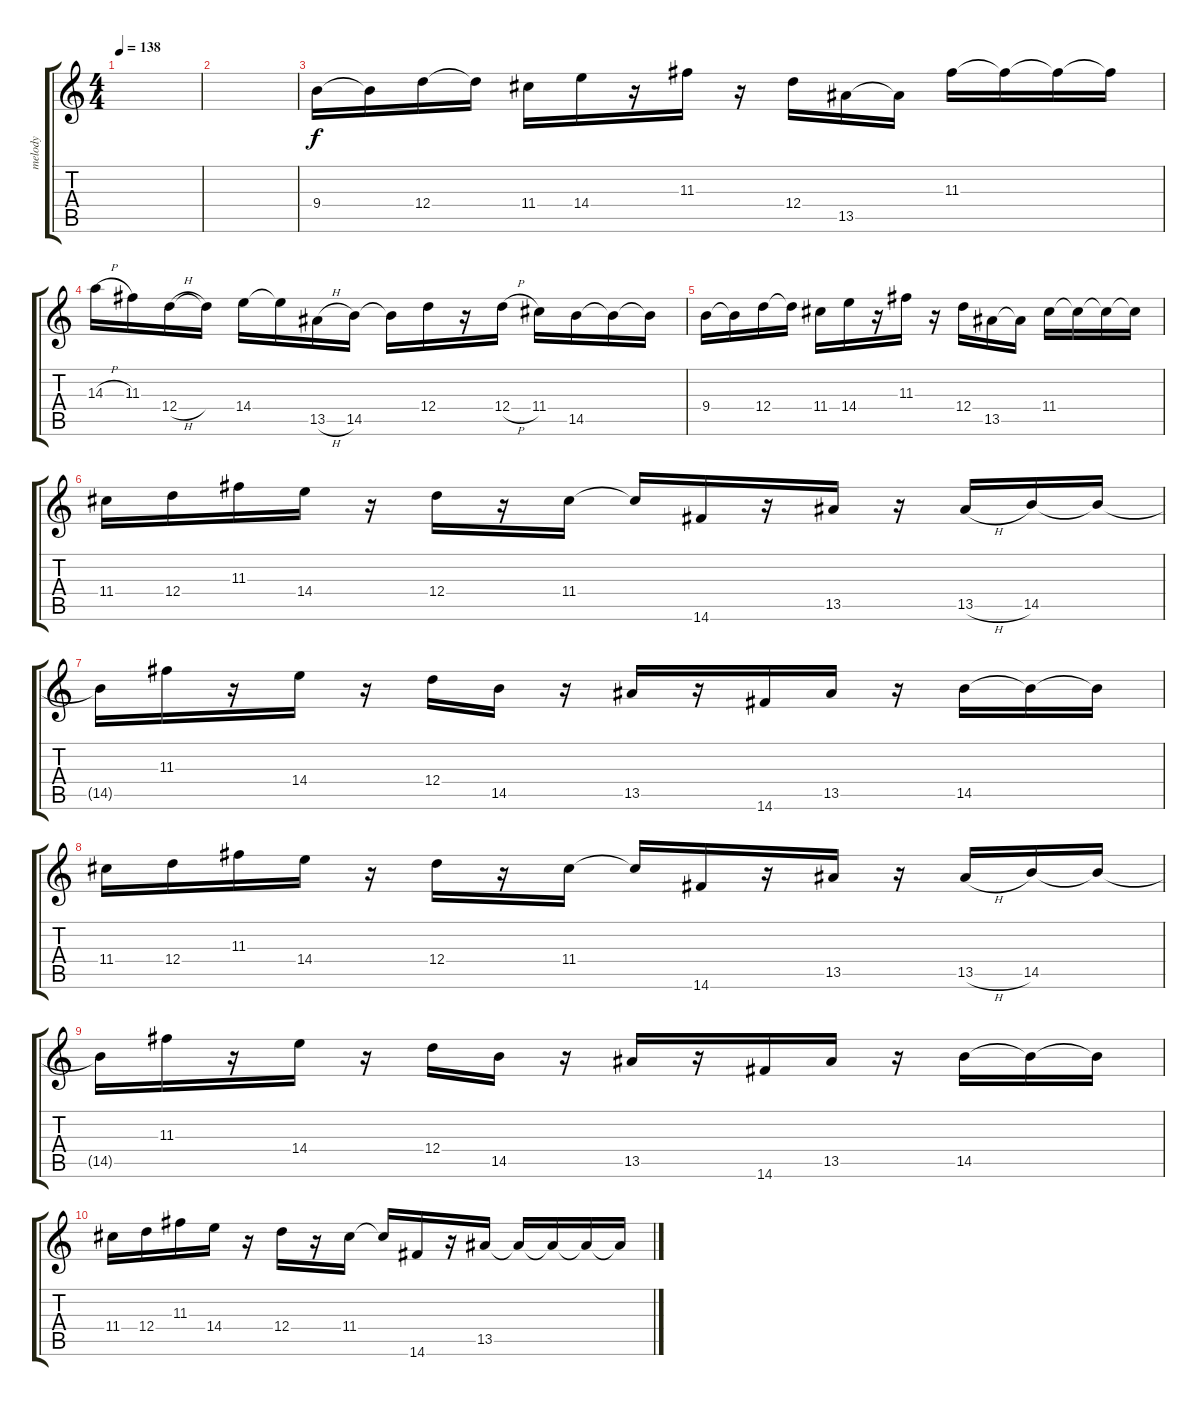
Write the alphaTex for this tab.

\track ("melody" "melody") {instrument overdrivenguitar}
\staff {score tabs}
\tuning (E4 B3 G3 D3 A2 E2) {hide}
\ts (4 4)
\tempo 138
\clef g2
\ks c
|
|
9.4.16 9.4{t}.16 12.4.16 12.4{t}.16 11.4.16 14.4.16 r.16 11.3.16 r.16 12.4.16 13.5.16 13.5{t}.16 11.3.16 11.3{t}.16 11.3{t}.16 11.3{t}.16 |
14.3{h}.16 11.3.16 12.4{h}.16 12.4{t}.16 14.4.16 14.4{t}.16 13.5{h}.16 14.5.16 14.5{t}.16 12.4.16 r.16 12.4{h}.16 11.4.16 14.5.16 14.5{t}.16 14.5{t}.16 |
9.4.16 9.4{t}.16 12.4.16 12.4{t}.16 11.4.16 14.4.16 r.16 11.3.16 r.16 12.4.16 13.5.16 13.5{t}.16 11.4.16 11.4{t}.16 11.4{t}.16 11.4{t}.16 |
11.4.16 12.4.16 11.3.16 14.4.16 r.16 12.4.16 r.16 11.4.16 11.4{t}.16 14.6.16 r.16 13.5.16 r.16 13.5{h}.16 14.5.16 14.5{t}.16 |
14.5{t}.16 11.3.16 r.16 14.4.16 r.16 12.4.16 14.5.16 r.16 13.5.16 r.16 14.6.16 13.5.16 r.16 14.5.16 14.5{t}.16 14.5{t}.16 |
11.4.16 12.4.16 11.3.16 14.4.16 r.16 12.4.16 r.16 11.4.16 11.4{t}.16 14.6.16 r.16 13.5.16 r.16 13.5{h}.16 14.5.16 14.5{t}.16 |
14.5{t}.16 11.3.16 r.16 14.4.16 r.16 12.4.16 14.5.16 r.16 13.5.16 r.16 14.6.16 13.5.16 r.16 14.5.16 14.5{t}.16 14.5{t}.16 |
11.4.16 12.4.16 11.3.16 14.4.16 r.16 12.4.16 r.16 11.4.16 11.4{t}.16 14.6.16 r.16 13.5.16 13.5{t}.16 13.5{t}.16 13.5{t}.16 13.5{t}.16
